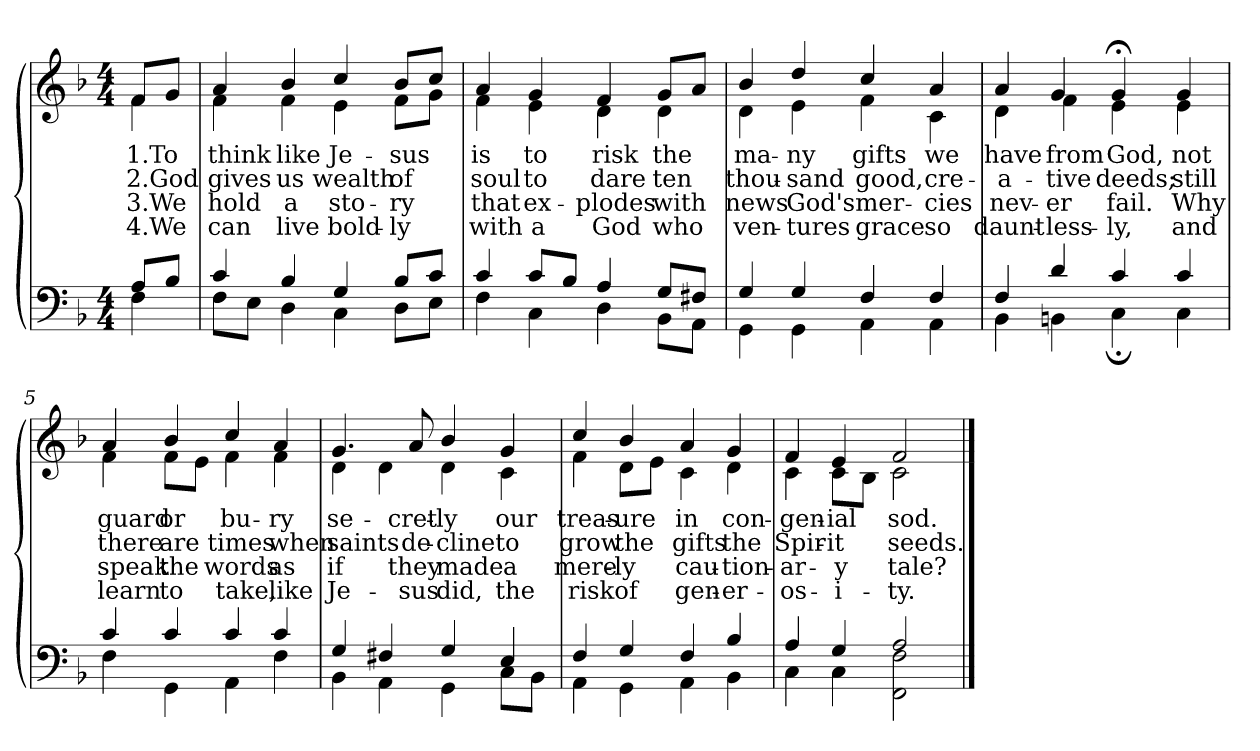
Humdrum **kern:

**kern	**kern	**text	**text	**text	**text
*part1	*part1	*part1	*part1	*part1	*part1
*staff2	*staff1	*staff1	*staff1	*staff1	*staff1
*clefF4	*clefG2	*	*	*	*
*k[b-]	*k[b-]	*	*	*	*
*F:	*F:	*	*	*	*
*M4/4	*M4/4	*	*	*	*
=	=	=	=	=	=
*^	*	*	*	*	*
!	!	!	!LO:LY:b	!LO:LY:b	!LO:LY:b	!LO:LY:b
*	*	*^	*	*	*	*
8A/L	4F\	8f/L	4f\	1.To	2.God	3.We	4.We
8B-/J	.	8g/J	.	.	.	.	.
=1	=1	=1	=1	=1	=1	=1	=1
!	!	!	!	!LO:LY:b	!LO:LY:b	!LO:LY:b	!LO:LY:b
4c/	8F\L	4a/	4f\	think	gives	hold	can
.	8E\J	.	.	.	.	.	.
!	!	!	!	!LO:LY:b	!LO:LY:b	!LO:LY:b	!LO:LY:b
4B-/	4D\	4b-/	4f\	like	us	a	live
!	!	!	!	!LO:LY:b	!LO:LY:b	!LO:LY:b	!LO:LY:b
4G/	4C\	4cc/	4e\	Je-	wealth	sto-	bold-
!	!	!	!	!LO:LY:b	!LO:LY:b	!LO:LY:b	!LO:LY:b
8B-/L	8D\L	8b-/L	8f\L	-sus	of	-ry	-ly
8c/J	8E\J	8cc/J	8g\J	.	.	.	.
=2	=2	=2	=2	=2	=2	=2	=2
!	!	!	!	!LO:LY:b	!LO:LY:b	!LO:LY:b	!LO:LY:b
4c/	4F\	4a/	4f\	is	soul	that	with
!	!	!	!	!LO:LY:b	!LO:LY:b	!LO:LY:b	!LO:LY:b
8c/L	4C\	4g/	4e\	to	to	ex-	a
8B-/J	.	.	.	.	.	.	.
!	!	!	!	!LO:LY:b	!LO:LY:b	!LO:LY:b	!LO:LY:b
4A/	4D\	4f/	4d\	risk	dare	-plodes	God
!	!	!	!	!LO:LY:b	!LO:LY:b	!LO:LY:b	!LO:LY:b
8G/L	8BB-\L	8g/L	4d\	the	ten	with	who
8F#X/J	8AA\J	8a/J	.	.	.	.	.
=3	=3	=3	=3	=3	=3	=3	=3
!	!	!	!	!LO:LY:b	!LO:LY:b	!LO:LY:b	!LO:LY:b
4G/	4GG\	4b-/	4d\	ma-	thou-	news	ven-
!	!	!	!	!LO:LY:b	!LO:LY:b	!LO:LY:b	!LO:LY:b
4G/	4GG\	4dd/	4e\	-ny	-sand	God's	-tures
!	!	!	!	!LO:LY:b	!LO:LY:b	!LO:LY:b	!LO:LY:b
4F/	4AA\	4cc/	4f\	gifts	good,	mer-	grace
!	!	!	!	!LO:LY:b	!LO:LY:b	!LO:LY:b	!LO:LY:b
4F/	4AA\	4a/	4c\	we	cre-	-cies	so
!!LO:LB:g=z	!!
=4	=4	=4	=4	=4	=4	=4	=4
!	!	!	!	!LO:LY:b	!LO:LY:b	!LO:LY:b	!LO:LY:b
4F/	4BB-\	4a/	4d\	have	-a-	nev-	daunt-
!	!	!	!	!LO:LY:b	!LO:LY:b	!LO:LY:b	!LO:LY:b
4d/	4BBn\	4g/	4f\	from	-tive	-er	-less-
!	!	!	!	!LO:LY:b	!LO:LY:b	!LO:LY:b	!LO:LY:b
4c/	4C;<\	4g;</	4e\	God,	deeds;	fail.	-ly,
!	!	!	!	!LO:LY:b	!LO:LY:b	!LO:LY:b	!LO:LY:b
4c/	4C\	4g/	4e\	not	still	Why	and
=5	=5	=5	=5	=5	=5	=5	=5
!	!	!	!	!LO:LY:b	!LO:LY:b	!LO:LY:b	!LO:LY:b
4c/	4F\	4a/	4f\	guard	there	speak	learn
!	!	!	!	!LO:LY:b	!LO:LY:b	!LO:LY:b	!LO:LY:b
4c/	4GG\	4b-/	8f\L	or	are	the	to
.	.	.	8e\J	.	.	.	.
!	!	!	!	!LO:LY:b	!LO:LY:b	!LO:LY:b	!LO:LY:b
4c/	4AA\	4cc/	4f\	bu-	times	words	take,
!	!	!	!	!LO:LY:b	!LO:LY:b	!LO:LY:b	!LO:LY:b
4c/	4F\	4a/	4f\	-ry	when	as	like
=6	=6	=6	=6	=6	=6	=6	=6
!	!	!	!	!LO:LY:b	!LO:LY:b	!LO:LY:b	!LO:LY:b
4G/	4BB-\	4.g/	4d\	se-	saints	if	Je-
4F#X/	4AA\	.	4d\	.	.	.	.
!	!	!	!	!LO:LY:b	!LO:LY:b	!LO:LY:b	!LO:LY:b
.	.	8a/	.	-cret-	de-	they	-sus
!	!	!	!	!LO:LY:b	!LO:LY:b	!LO:LY:b	!LO:LY:b
4G/	4GG\	4b-/	4d\	-ly	-cline	made	did,
!	!	!	!	!LO:LY:b	!LO:LY:b	!LO:LY:b	!LO:LY:b
4E/	8C\L	4g/	4c\	our	to	a	the
.	8BB-\J	.	.	.	.	.	.
=7	=7	=7	=7	=7	=7	=7	=7
!	!	!	!	!LO:LY:b	!LO:LY:b	!LO:LY:b	!LO:LY:b
4F/	4AA\	4cc/	4f\	treas-	grow	mere-	risk
!	!	!	!	!LO:LY:b	!LO:LY:b	!LO:LY:b	!LO:LY:b
4G/	4GG\	4b-/	8d\L	-ure	the	-ly	of
.	.	.	8e\J	.	.	.	.
!	!	!	!	!LO:LY:b	!LO:LY:b	!LO:LY:b	!LO:LY:b
4F/	4AA\	4a/	4c\	in	gifts	cau-	gen-
!	!	!	!	!LO:LY:b	!LO:LY:b	!LO:LY:b	!LO:LY:b
4B-/	4BB-\	4g/	4d\	con-	the	-tion-	-er-
=8	=8	=8	=8	=8	=8	=8	=8
!	!	!	!	!LO:LY:b	!LO:LY:b	!LO:LY:b	!LO:LY:b
4A/	4C\	4f/	4c\	-gen-	Spir-	-ar-	-os-
!	!	!	!	!LO:LY:b	!LO:LY:b	!LO:LY:b	!LO:LY:b
4G/	4C\	4e/	8c\L	-ial	-it	-y	-i-
.	.	.	8B-\J	.	.	.	.
!	!	!	!	!LO:LY:b	!LO:LY:b	!LO:LY:b	!LO:LY:b
2A/	2FF\ 2F\	2f/	2c\	sod.	seeds.	tale?	-ty.
*v	*v	*	*	*	*	*	*
*	*v	*v	*	*	*	*
==	==	==	==	==	==
*-	*-	*-	*-	*-	*-
